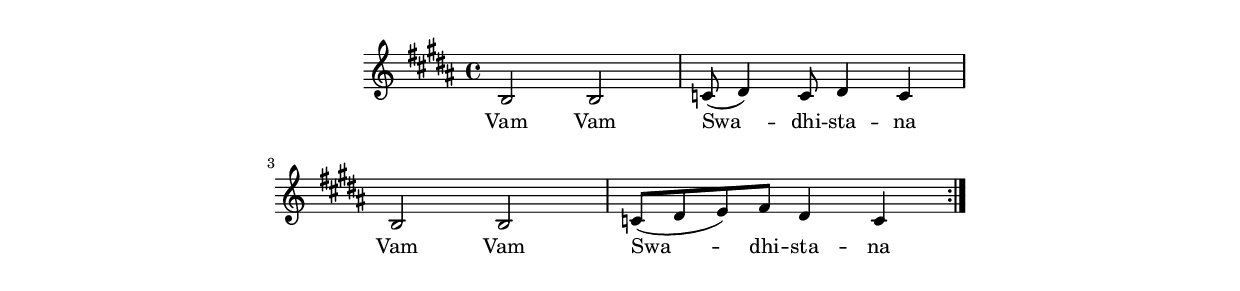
\version "2.19.45"
\paper {
	line-width = 4.6\in
}

melody = \relative c' {
  \clef treble
  \key b \major
  \time 4/4
  \set Score.voltaSpannerDuration = #(ly:make-moment 4/4)
	\new Voice = "words" {
		\repeat volta 2 {
		 b2 b | c8( dis4) c8 dis4 c |
		 b2 b | c8( dis e) fis dis4 c |
		}
	}
}

text =  \lyricmode {
	Vam Vam Swa__ -- dhi -- sta -- na
	Vam Vam Swa__ -- dhi -- sta -- na
}

\score {
  <<
    \new ChordNames {
      \set chordChanges = ##t
    }
    \new Staff  {
    	\new Voice = "one" { \melody }
  	}
    	\new Lyrics \lyricsto "words" \text
  >>
  \layout { 
   #(layout-set-staff-size 16)
   \context { \ChordNames
     \override ChordName #'font-size = #1
  	} 
  }
  \midi { 
  	\tempo 4 = 116
  }
}